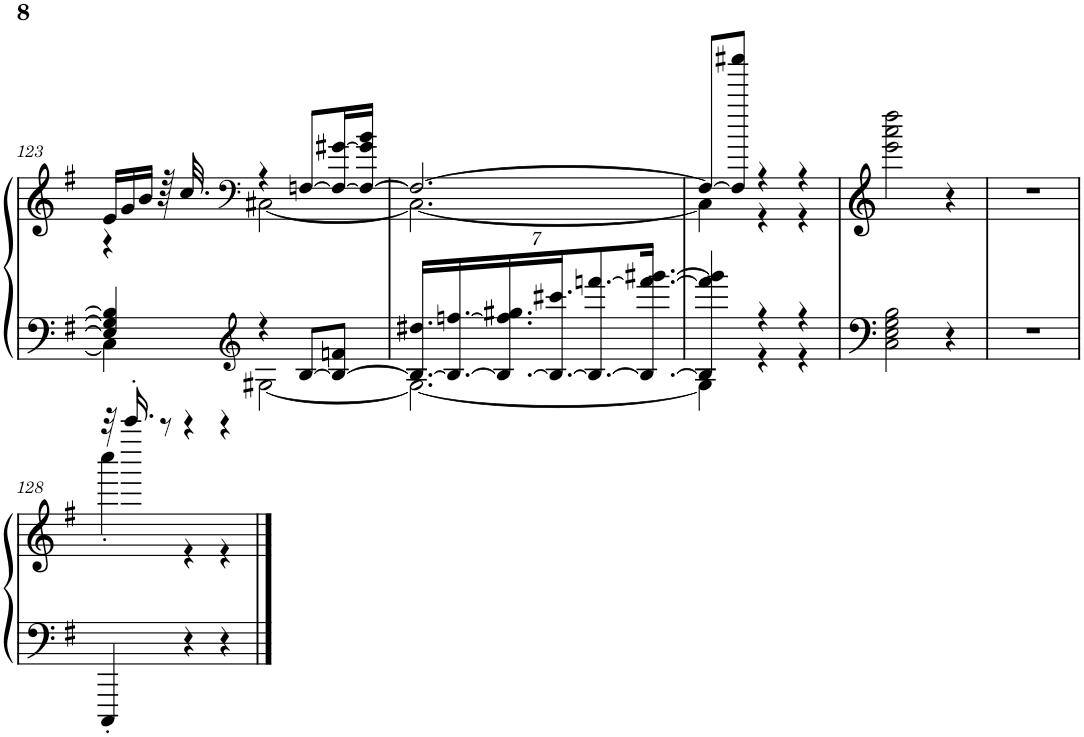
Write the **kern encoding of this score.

**kern	**kern
*part1	*part1
*staff2	*staff1
*I"钢琴, Bewitched, Bothered,	*
!!LO:PB:g=z
*clefF4	*clefG2
*k[f#]	*k[f#]
*M3/4	*M3/4
=123	=123
*^	*^
4E/] 4G/] 4B/]	4C\]	16e/LL	4r
.	.	16g/	.
.	.	16b/JJ	.
.	.	64r	.
.	.	32.cc/	.
*clefG2	*	*clefF4	*
4r	[2G#X\	4r	[2C#X\
[8B/L	.	[8Fn/L	.
8B/_ 8fn/J	.	16F/_ [16g#X/L	.
.	.	16F/_ 16g#/] 16b/JJ	.
=124	=124	=124	=124
*Xbrackettup	*	*	*
14.B/_ 14.dd#X/LL	2.G#\_	2.F/_	2.C#\_
14.B/_ [14.ffn/	.	.	.
14.B/_ 14.ff/] 14.gg#X/	.	.	.
14.B/_ 14.ccc#X/J	.	.	.
7.B/_ [7.fffn/	.	.	.
14.B/_ 14.fff/_ [14.ggg#X/Jk	.	.	.
=125	=125	=125	=125
4B/] 4fff/] 4ggg#/]	4G#\]	8F/L_	4C#\]
.	.	8F/] 8cccc#X/J	.
4r	4r	4r	4r
4r	4r	4r	4r
*v	*v	*	*
*	*v	*v
=126	=126
2C\ 2E\ 2G\ 2B\	2eee\ 2aaa\ 2dddd\
4r	4r
=127	=127
2.r	2.r
!!LO:LB:g=z
=128	=128
*	*^
4CCC'/	32r	4cccc'\
.	16.ccccc'/	.
.	8r	.
4r	4r	4r
4r	4r	4r
*	*v	*v
==	==
*-	*-
